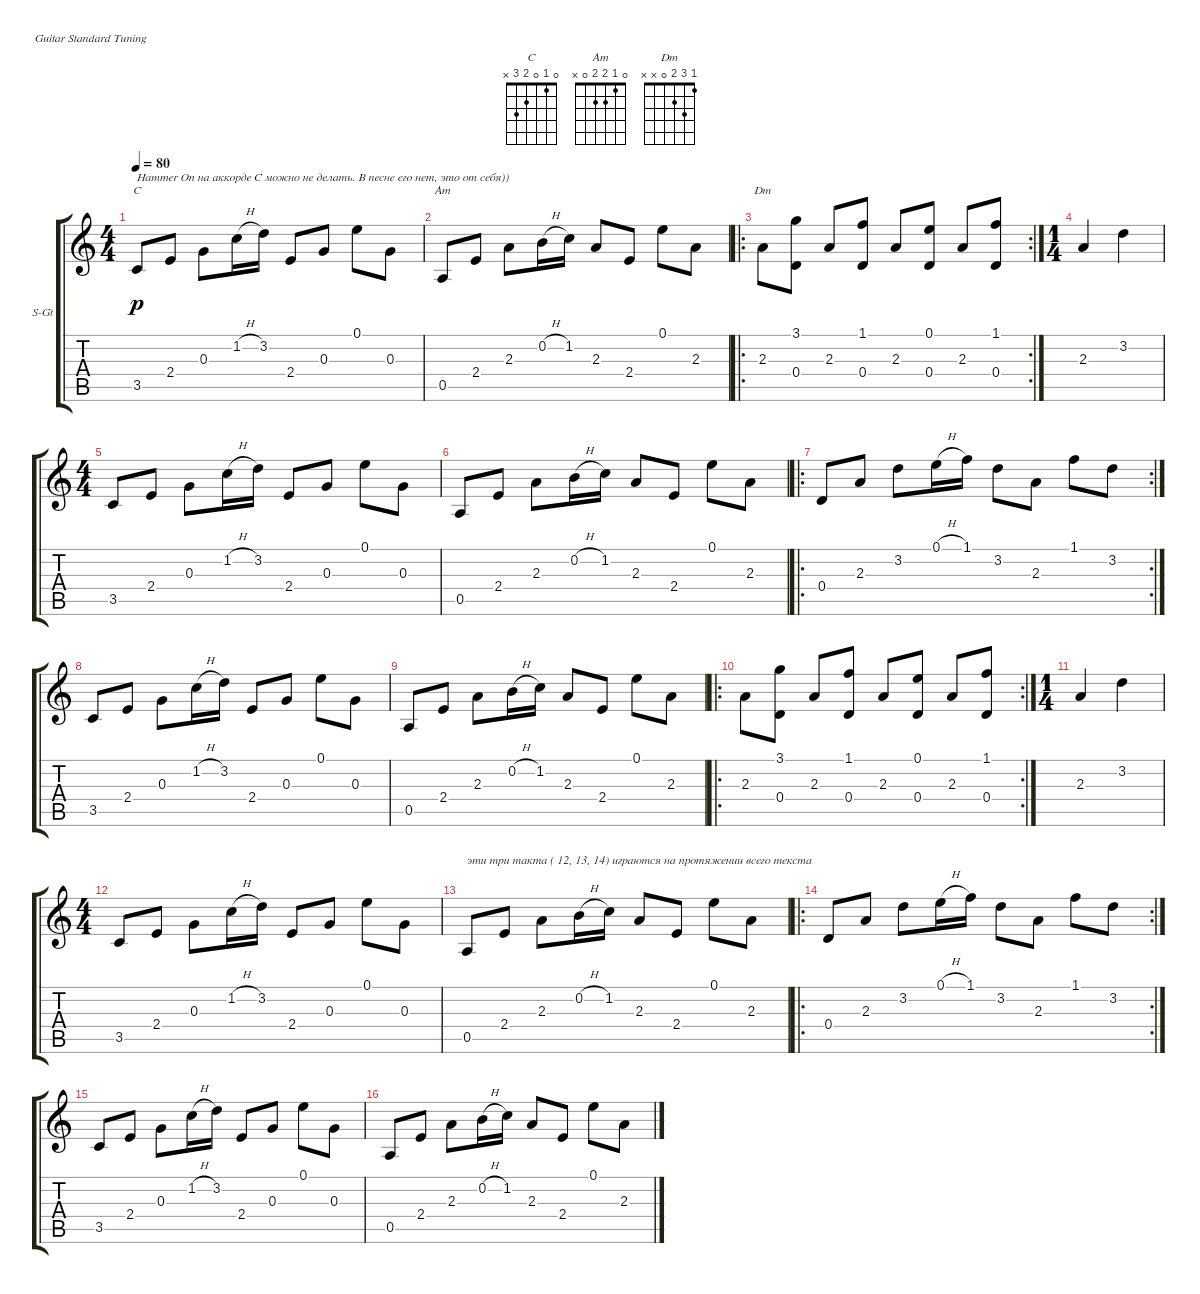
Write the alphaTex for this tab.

\defaultSystemsLayout 4
\bracketExtendMode groupsimilarinstruments
\firstSystemTrackNameOrientation horizontal
\otherSystemsTrackNameOrientation horizontal
\track ("Steel Guitar" "S-Gt") {instrument acousticguitarsteel}
\staff {score tabs}
\tuning (E4 B3 G3 D3 A2 E2)
\chord ("C" 0 1 0 2 3 x)
\chord ("Am" 0 1 2 2 0 x)
\chord ("Dm" 1 3 2 0 x x)
\ts (4 4)
\tempo 80
\clef g2
\ks c
3.5.8{ch "C" txt "Hammer On на аккорде C можно не делать. В песне его нет, это от себя))" dy p instrument acousticguitarsteel} 2.4.8 0.3.8 1.2{h}.16 3.2.16 2.4.8 0.3.8 0.1.8 0.3.8 |
0.5.8{ch "Am"} 2.4.8 2.3.8 0.2{h}.16 1.2.16 2.3.8 2.4.8 0.1.8 2.3.8 |
\ro
\rc 2
2.3.8{ch "Dm"} (0.4 3.1).8 2.3.8 (0.4 1.1).8 2.3.8 (0.4 0.1).8 2.3.8 (1.1 0.4).8 |
\ts (1 4)
2.3.4 3.2.4 |
\ts (4 4)
3.5.8 2.4.8 0.3.8 1.2{h}.16 3.2.16 2.4.8 0.3.8 0.1.8 0.3.8 |
0.5.8 2.4.8 2.3.8 0.2{h}.16 1.2.16 2.3.8 2.4.8 0.1.8 2.3.8 |
\ro
\rc 2
0.4.8 2.3.8 3.2.8 0.1{h}.16 1.1.16 3.2.8 2.3.8 1.1.8 3.2.8 |
3.5.8 2.4.8 0.3.8 1.2{h}.16 3.2.16 2.4.8 0.3.8 0.1.8 0.3.8 |
0.5.8 2.4.8 2.3.8 0.2{h}.16 1.2.16 2.3.8 2.4.8 0.1.8 2.3.8 |
\ro
\rc 2
2.3.8 (0.4 3.1).8 2.3.8 (0.4 1.1).8 2.3.8 (0.4 0.1).8 2.3.8 (1.1 0.4).8 |
\ts (1 4)
2.3.4 3.2.4 |
\ts (4 4)
3.5.8 2.4.8 0.3.8 1.2{h}.16 3.2.16 2.4.8 0.3.8 0.1.8 0.3.8 |
0.5.8{txt "эти три такта ( 12, 13, 14) играются на протяжении всего текста"} 2.4.8 2.3.8 0.2{h}.16 1.2.16 2.3.8 2.4.8 0.1.8 2.3.8 |
\ro
\rc 2
0.4.8 2.3.8 3.2.8 0.1{h}.16 1.1.16 3.2.8 2.3.8 1.1.8 3.2.8 |
3.5.8 2.4.8 0.3.8 1.2{h}.16 3.2.16 2.4.8 0.3.8 0.1.8 0.3.8 |
0.5.8 2.4.8 2.3.8 0.2{h}.16 1.2.16 2.3.8 2.4.8 0.1.8 2.3.8
